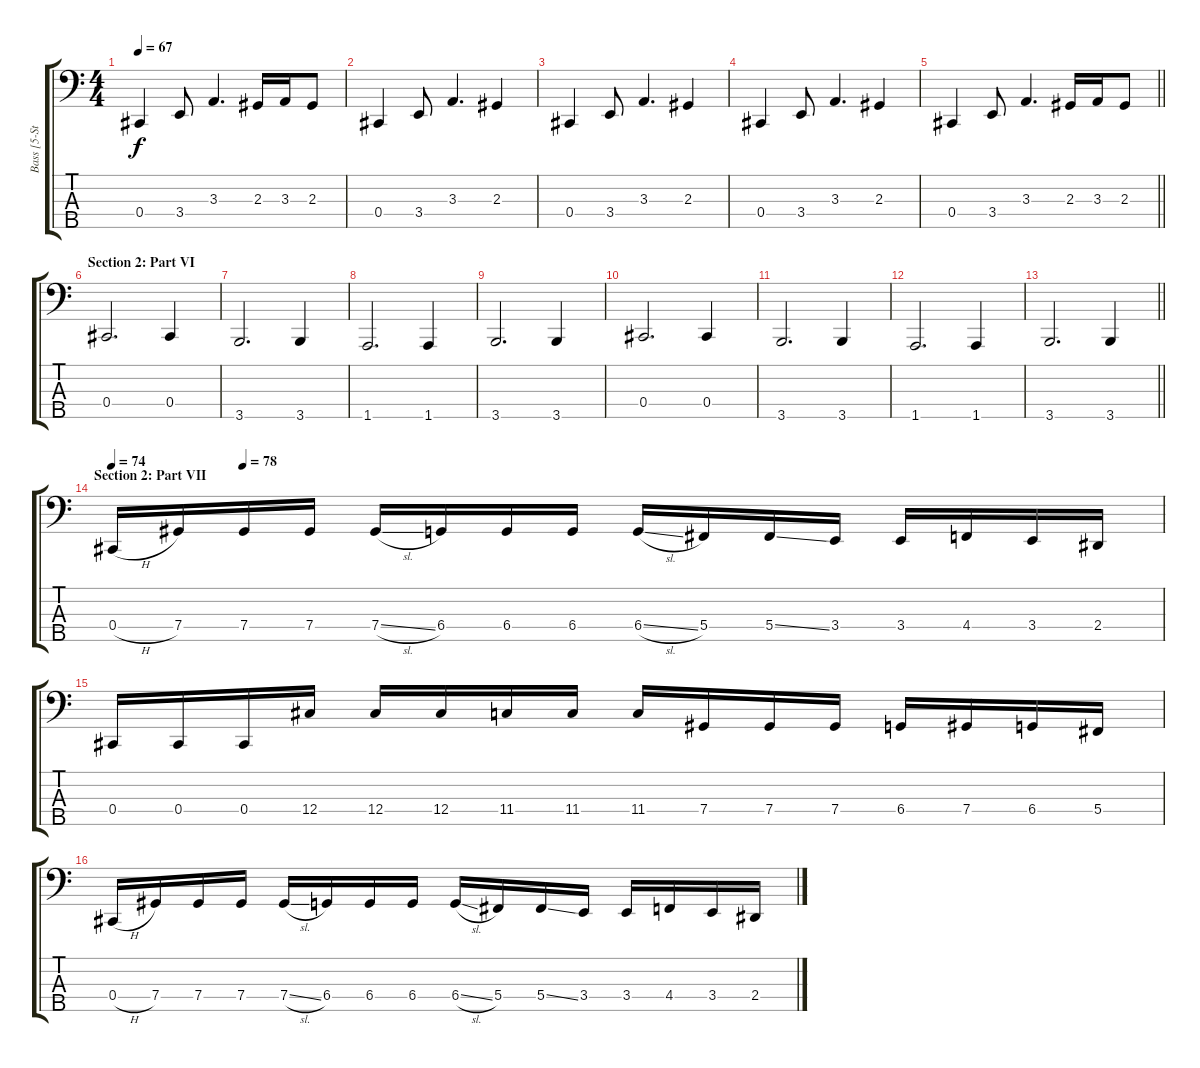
\track ("Bass [5-String]" "Bass [5-St") {instrument electricbasspick}
\staff {score tabs}
\tuning (E2 B1 Gb1 Db1 Ab0) {hide}
\ts (4 4)
\tempo 67
\clef f4
\ks c
0.4.4{dy f} 3.4.8 3.3.4{d} 2.3.16 3.3.16 2.3.8 |
0.4.4 3.4.8 3.3.4{d} 2.3.4 |
0.4.4 3.4.8 3.3.4{d} 2.3.4 |
0.4.4 3.4.8 3.3.4{d} 2.3.4 |
\barLineRight lightlight
0.4.4 3.4.8 3.3.4{d} 2.3.16 3.3.16 2.3.8 |
\section ("" "Section 2: Part VI")
0.4.2{d} 0.4.4 |
3.5.2{d} 3.5.4 |
1.5.2{d} 1.5.4 |
3.5.2{d} 3.5.4 |
0.4.2{d} 0.4.4 |
3.5.2{d} 3.5.4 |
1.5.2{d} 1.5.4 |
\barLineRight lightlight
3.5.2{d} 3.5.4 |
\section ("" "Section 2: Part VII")
\tempo 74
\tempo (78 0.125)
0.4{h}.16 7.4.16 7.4.16 7.4.16 7.4{sl}.16 6.4.16 6.4.16 6.4.16 6.4{sl}.16 5.4.16 5.4{ss}.16 3.4.16 3.4.16 4.4.16 3.4.16 2.4.16 |
0.4.16 0.4.16 0.4.16 12.4.16 12.4.16 12.4.16 11.4.16 11.4.16 11.4.16 7.4.16 7.4.16 7.4.16 6.4.16 7.4.16 6.4.16 5.4.16 |
0.4{h}.16 7.4.16 7.4.16 7.4.16 7.4{sl}.16 6.4.16 6.4.16 6.4.16 6.4{sl}.16 5.4.16 5.4{ss}.16 3.4.16 3.4.16 4.4.16 3.4.16 2.4.16
